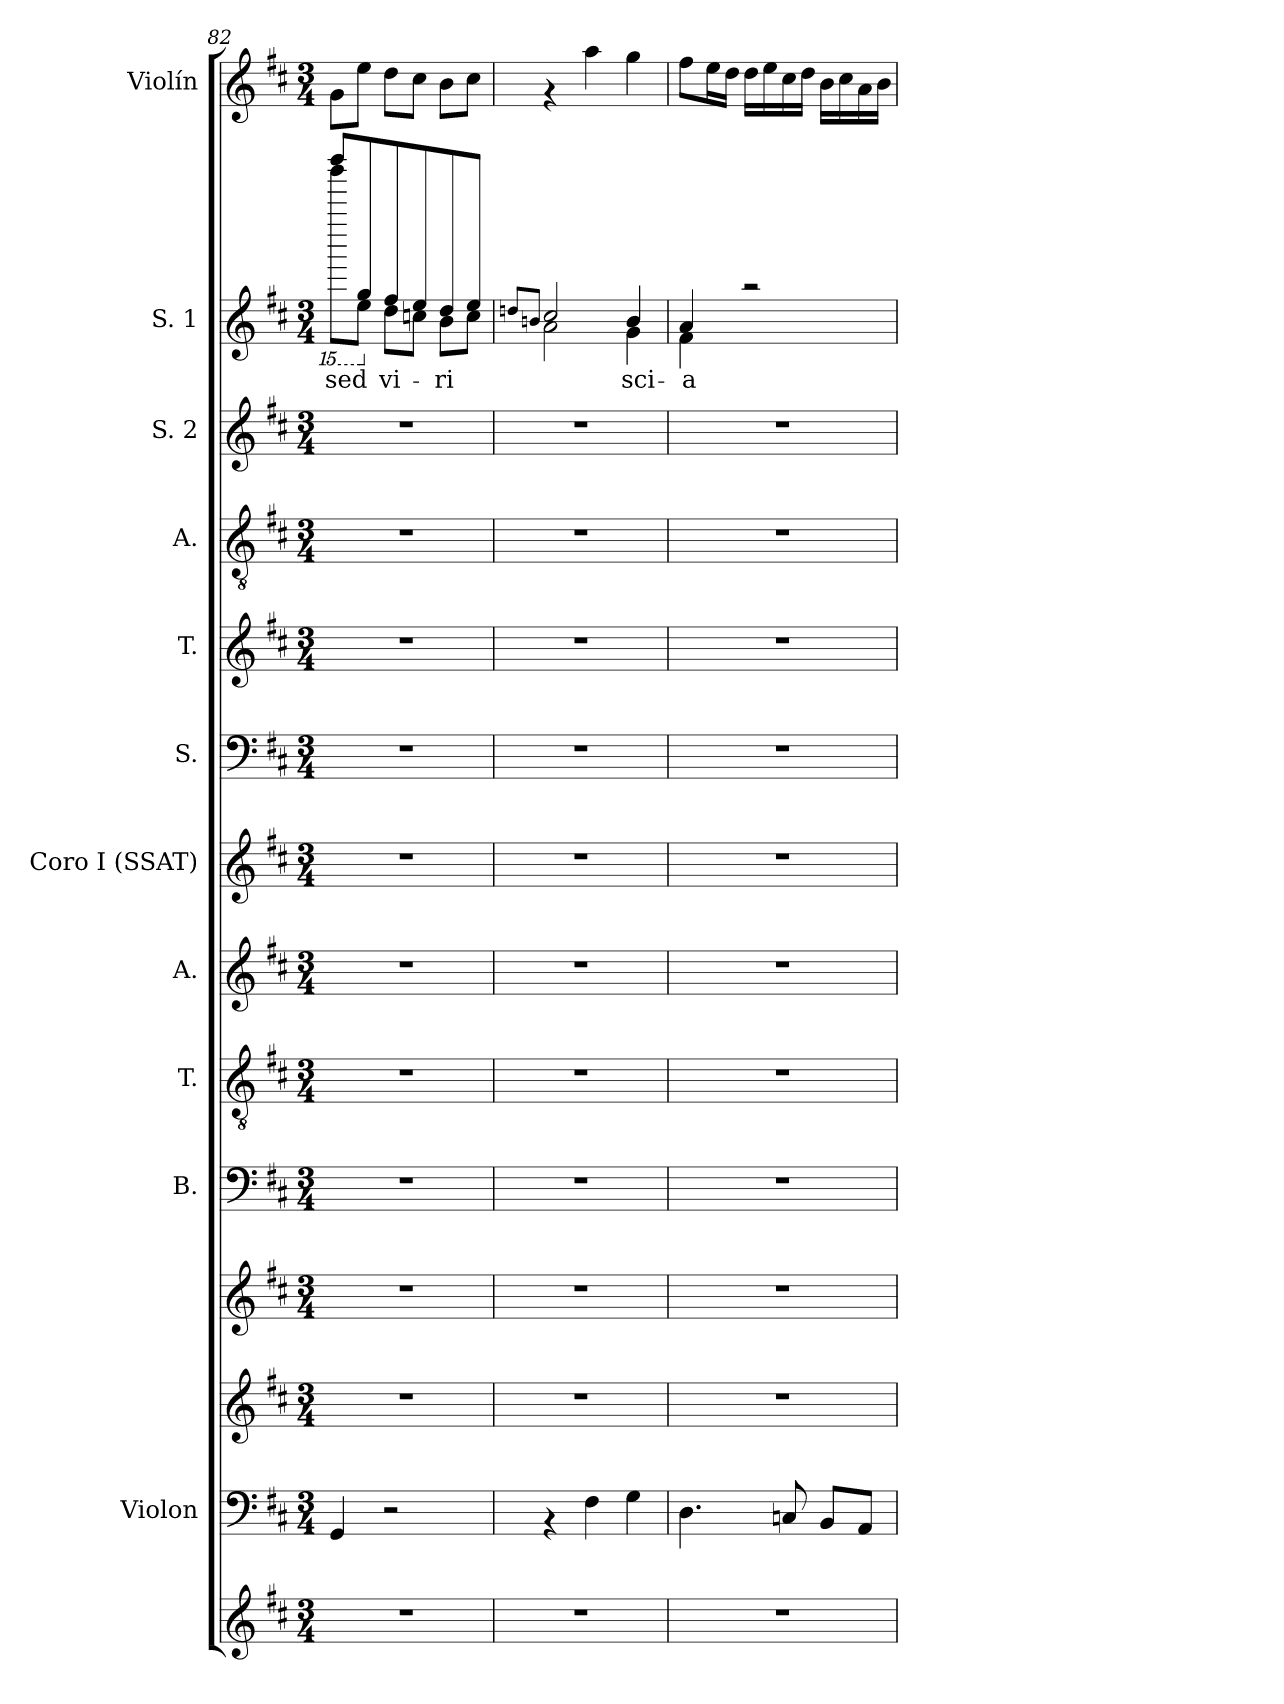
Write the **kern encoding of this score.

**kern	**kern	**kern	**kern	**kern	**kern	**kern	**kern	**kern	**kern	**kern	**kern	**kern	**text	**kern
*part14	*part13	*part12	*part11	*part10	*part9	*part8	*part7	*part6	*part5	*part4	*part3	*part2	*part2	*part1
*staff14	*staff13	*staff12	*staff11	*staff10	*staff9	*staff8	*staff7	*staff6	*staff5	*staff4	*staff3	*staff2	*staff2	*staff1
*	*I"Violon	*	*	*I"B.	*I"T.	*I"A.	*I"Coro I (SSAT)	*I"S.	*I"T.	*I"A.	*I"S. 2	*I"S. 1	*	*I"Violín
*	*I'Violon	*	*	*	*	*	*	*	*	*	*I'S. 2	*I'S. 1	*	*I'Violín
*clefG2	*clefF4	*clefG2	*clefG2	*clefF4	*clefGv2	*clefG2	*clefG2	*clefF4	*clefG2	*clefGv2	*clefG2	*clefG2	*	*clefG2
*k[f#c#]	*k[f#c#]	*k[f#c#]	*k[f#c#]	*k[f#c#]	*k[f#c#]	*k[f#c#]	*k[f#c#]	*k[f#c#]	*k[f#c#]	*k[f#c#]	*k[f#c#]	*k[f#c#]	*	*k[f#c#]
*D:	*D:	*D:	*D:	*D:	*D:	*D:	*D:	*D:	*D:	*D:	*D:	*D:	*	*D:
*M3/4	*M3/4	*M3/4	*M3/4	*M3/4	*M3/4	*M3/4	*M3/4	*M3/4	*M3/4	*M3/4	*M3/4	*M3/4	*	*M3/4
*	*	*	*	*	*	*	*	*	*	*	*	*15ba	*	*
*	*	*	*	*	*	*	*	*	*	*	*	*15ba	*	*
=82	=82	=82	=82	=82	=82	=82	=82	=82	=82	=82	=82	=82	=82	=82
*	*	*	*	*	*	*	*	*	*	*	*	*^	*	*
!	!	!	!	!	!	!	!	!	!	!	!	!	!	!LO:LY:b	!
2.r	4GG/	2.r	2.r	2.r	2.r	2.r	2.r	2.r	2.r	2.r	2.r	8dddd/L	8bbb\L	sed	8g\L
*	*	*	*	*	*	*	*	*	*	*	*	*X15ba	*	*	*
.	.	.	.	.	.	.	.	.	.	.	.	8gg/	8ee\J	.	8ee\J
*	*	*	*	*	*	*	*	*	*	*	*	*X15ba	*	*	*
!	!	!	!	!	!	!	!	!	!	!	!	!	!	!LO:LY:b	!
.	2r	.	.	.	.	.	.	.	.	.	.	8ff#/	8dd\L	vi-	8dd\L
.	.	.	.	.	.	.	.	.	.	.	.	8ee/	8ccn\J	.	8cc#\J
!	!	!	!	!	!	!	!	!	!	!	!	!	!	!LO:LY:b	!
.	.	.	.	.	.	.	.	.	.	.	.	8dd/	8b\L	-ri	8b\L
.	.	.	.	.	.	.	.	.	.	.	.	8ee/J	8cc\J	.	8cc#\J
!!LO:LB:g=z
=83	=83	=83	=83	=83	=83	=83	=83	=83	=83	=83	=83	=83	=83	=83	=83
.	.	.	.	.	.	.	.	.	.	.	.	8qddn/L	.	.	.
.	.	.	.	.	.	.	.	.	.	.	.	8qbn/J	.	.	.
2.r	4rAA	2.r	2.r	2.r	2.r	2.r	2.r	2.r	2.r	2.r	2.r	2cc#/	2a\	.	4rf
.	4F#\	.	.	.	.	.	.	.	.	.	.	.	.	.	4aa\
!	!	!	!	!	!	!	!	!	!	!	!	!	!	!LO:LY:b	!
.	4G\	.	.	.	.	.	.	.	.	.	.	4b/	4g\	sci-	4gg\
=84	=84	=84	=84	=84	=84	=84	=84	=84	=84	=84	=84	=84	=84	=84	=84
!	!	!	!	!	!	!	!	!	!	!	!	!	!	!LO:LY:b	!
2.r	4.D\	2.r	2.r	2.r	2.r	2.r	2.r	2.r	2.r	2.r	2.r	4a/	4f#\	-a	8ff#\L
.	.	.	.	.	.	.	.	.	.	.	.	.	.	.	16ee\L
.	.	.	.	.	.	.	.	.	.	.	.	.	.	.	16dd\JJ
.	.	.	.	.	.	.	.	.	.	.	.	2raa	2ryy	.	16dd\LL
.	.	.	.	.	.	.	.	.	.	.	.	.	.	.	16ee\
.	8Cn/	.	.	.	.	.	.	.	.	.	.	.	.	.	16cc#\
.	.	.	.	.	.	.	.	.	.	.	.	.	.	.	16dd\JJ
.	8BB/L	.	.	.	.	.	.	.	.	.	.	.	.	.	16b\LL
.	.	.	.	.	.	.	.	.	.	.	.	.	.	.	16cc#\
.	8AA/J	.	.	.	.	.	.	.	.	.	.	.	.	.	16a\
.	.	.	.	.	.	.	.	.	.	.	.	.	.	.	16b\JJ
*	*	*	*	*	*	*	*	*	*	*	*	*v	*v	*	*
=	=	=	=	=	=	=	=	=	=	=	=	=	=	=
*-	*-	*-	*-	*-	*-	*-	*-	*-	*-	*-	*-	*-	*-	*-
